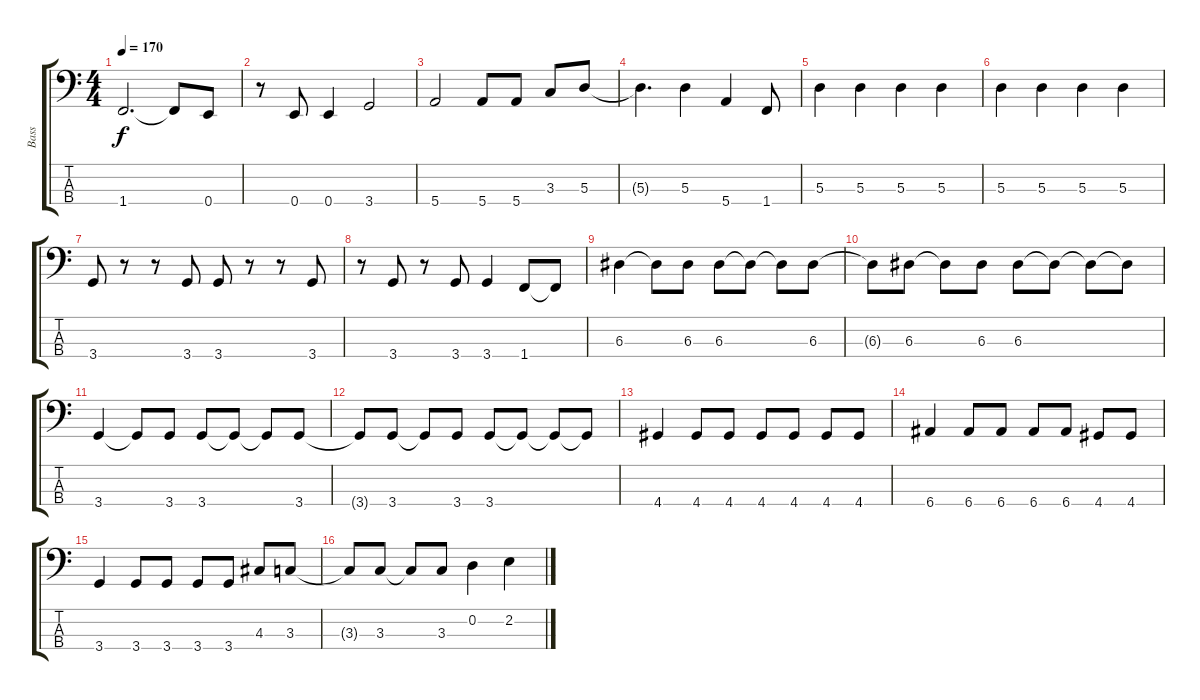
\track ("Bass" "Bass") {instrument electricbassfinger}
\staff {score tabs}
\tuning (G2 D2 A1 E1) {hide}
\ts (4 4)
\tempo 170
\clef f4
\ks c
1.4.2{d dy f} 1.4{t}.8 0.4.8 |
r.8 0.4.8 0.4.4 3.4.2 |
5.4.2 5.4.8 5.4.8 3.3.8 5.3.8 |
5.3{t}.4{d} 5.3.4 5.4.4 1.4.8 |
5.3.4 5.3.4 5.3.4 5.3.4 |
5.3.4 5.3.4 5.3.4 5.3.4 |
3.4.8 r.8 r.8 3.4.8 3.4.8 r.8 r.8 3.4.8 |
r.8 3.4.8 r.8 3.4.8 3.4.4 1.4.8 1.4{t}.8 |
6.3.4 6.3{t}.8 6.3.8 6.3.8 6.3{t}.8 6.3{t}.8 6.3.8 |
6.3{t}.8 6.3.8 6.3{t}.8 6.3.8 6.3.8 6.3{t}.8 6.3{t}.8 6.3{t}.8 |
3.4.4 3.4{t}.8 3.4.8 3.4.8 3.4{t}.8 3.4{t}.8 3.4.8 |
3.4{t}.8 3.4.8 3.4{t}.8 3.4.8 3.4.8 3.4{t}.8 3.4{t}.8 3.4{t}.8 |
4.4.4 4.4.8 4.4.8 4.4.8 4.4.8 4.4.8 4.4.8 |
6.4.4 6.4.8 6.4.8 6.4.8 6.4.8 4.4.8 4.4.8 |
3.4.4 3.4.8 3.4.8 3.4.8 3.4.8 4.3.8 3.3.8 |
3.3{t}.8 3.3.8 3.3{t}.8 3.3.8 0.2.4 2.2.4
